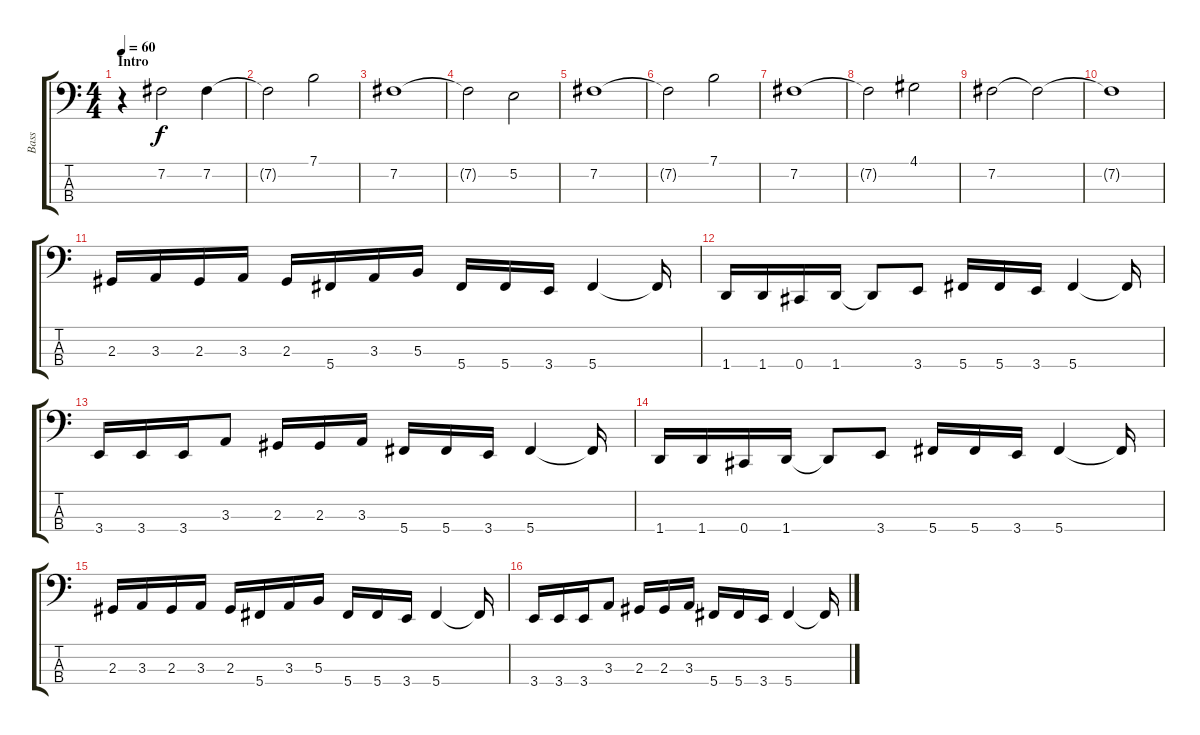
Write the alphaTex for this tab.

\track ("Bass" "Bass") {instrument electricbasspick}
\staff {score tabs}
\tuning (E2 B1 Gb1 Db1) {hide}
\ts (4 4)
\section ("" "Intro")
\tempo 60
\clef f4
\ks c
r.4{dy f instrument electricbasspick} 7.2.2 7.2.4 |
7.2{t}.2 7.1.2 |
7.2.1 |
7.2{t}.2 5.2.2 |
7.2.1 |
7.2{t}.2 7.1.2 |
7.2.1 |
7.2{t}.2 4.1.2 |
7.2.2 7.2{t}.2 |
7.2{t}.1 |
2.3.16 3.3.16 2.3.16 3.3.16 2.3.16 5.4.16 3.3.16 5.3.16 5.4.16 5.4.16 3.4.16 5.4.4 5.4{t}.16 |
1.4.16 1.4.16 0.4.16 1.4.16 1.4{t}.8 3.4.8 5.4.16 5.4.16 3.4.16 5.4.4 5.4{t}.16 |
3.4.16 3.4.16 3.4.16 3.3.8 2.3.16 2.3.16 3.3.16 5.4.16 5.4.16 3.4.16 5.4.4 5.4{t}.16 |
1.4.16 1.4.16 0.4.16 1.4.16 1.4{t}.8 3.4.8 5.4.16 5.4.16 3.4.16 5.4.4 5.4{t}.16 |
2.3.16 3.3.16 2.3.16 3.3.16 2.3.16 5.4.16 3.3.16 5.3.16 5.4.16 5.4.16 3.4.16 5.4.4 5.4{t}.16 |
3.4.16 3.4.16 3.4.16 3.3.8 2.3.16 2.3.16 3.3.16 5.4.16 5.4.16 3.4.16 5.4.4 5.4{t}.16
